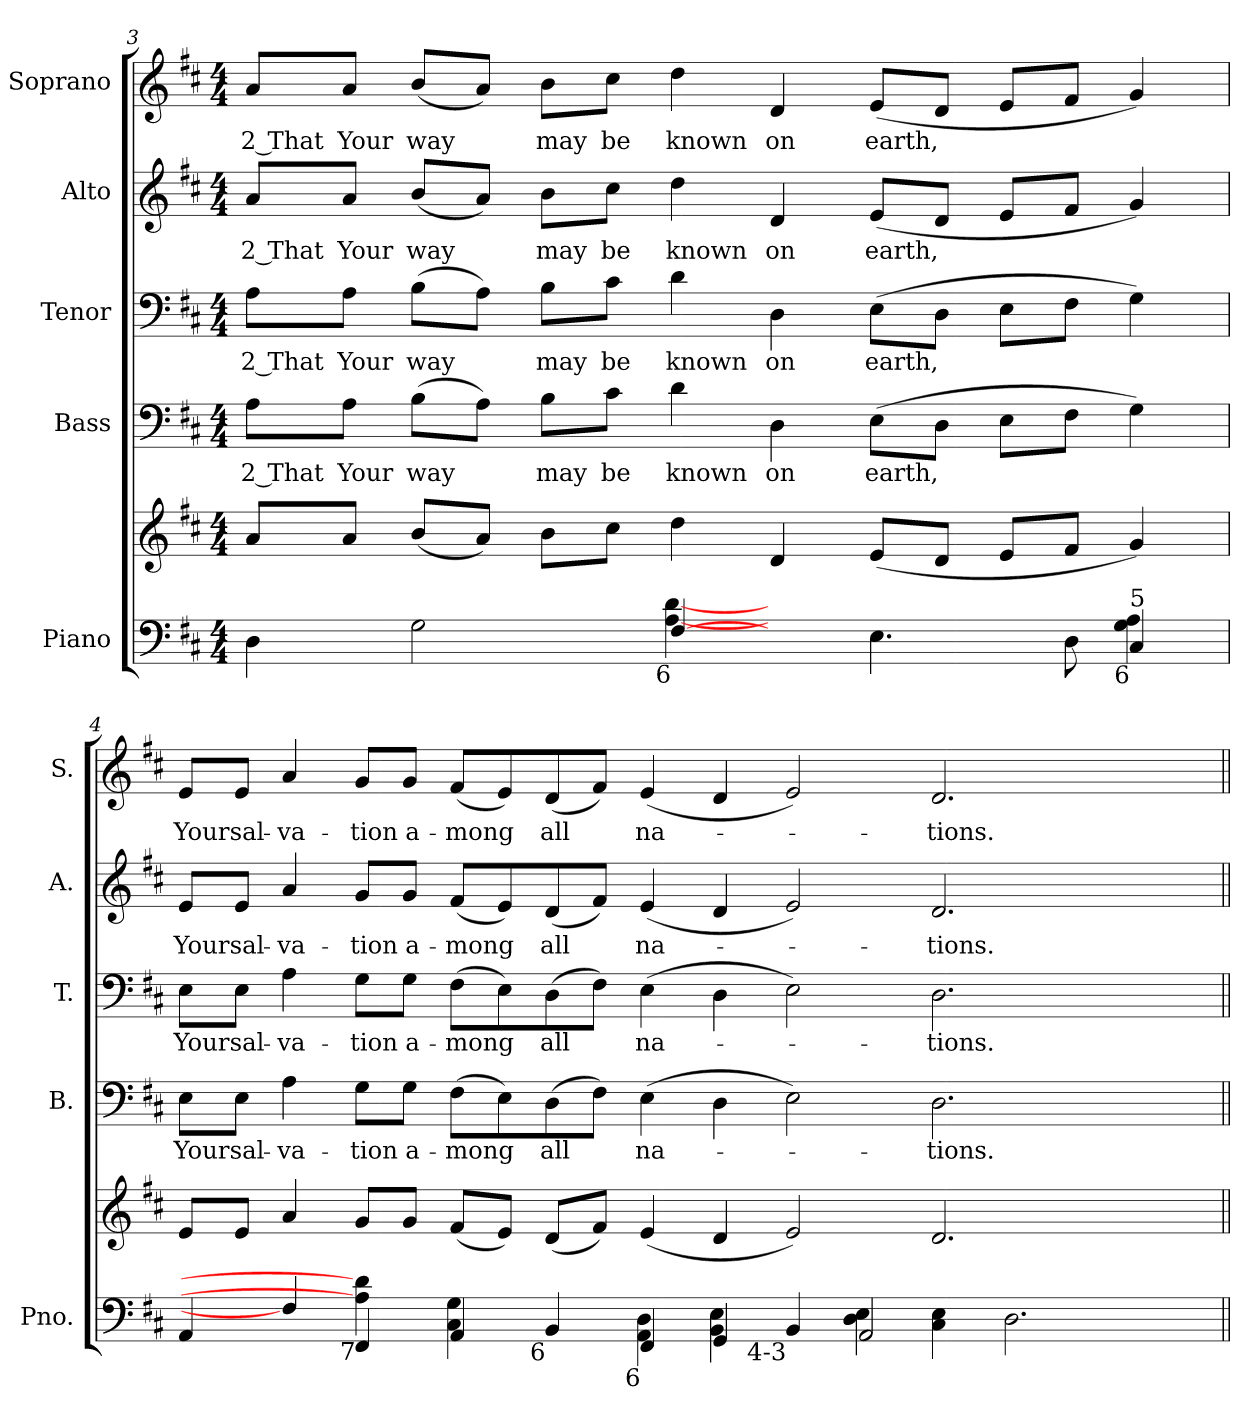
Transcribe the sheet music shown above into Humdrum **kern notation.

**kern	**kern	**kern	**text	**kern	**text	**kern	**text	**kern	**text
*part5	*part5	*part4	*part4	*part3	*part3	*part2	*part2	*part1	*part1
*staff6	*staff5	*staff4	*staff4	*staff3	*staff3	*staff2	*staff2	*staff1	*staff1
*I"Piano	*	*I"Bass	*	*I"Tenor	*	*I"Alto	*	*I"Soprano	*
*I'Pno.	*	*I'B.	*	*I'T.	*	*I'A.	*	*I'S.	*
!!LO:PB:g=z
*clefF4	*clefG2	*clefF4	*	*clefF4	*	*clefG2	*	*clefG2	*
*k[f#c#]	*k[f#c#]	*k[f#c#]	*	*k[f#c#]	*	*k[f#c#]	*	*k[f#c#]	*
*D:	*D:	*D:	*	*D:	*	*D:	*	*D:	*
*M4/4	*M4/4	*M4/4	*	*M4/4	*	*M4/4	*	*M4/4	*
=3	=3	=3	=3	=3	=3	=3	=3	=3	=3
*^	*	*	*	*	*	*	*	*	*
!	!	!	!	!LO:LY:b:color=#000000	!	!	!	!	!	!
!	!	!	!	!	!	!LO:LY:b:color=#000000	!	!	!	!
!	!	!	!	!	!	!	!	!LO:LY:b:color=#000000	!	!
!	!	!	!	!	!	!	!	!	!	!LO:LY:b:color=#000000
4Di\	2ryy	8ai/L	8Ai\L	2 That	8Ai\L	2 That	8ai/L	2 That	8ai/L	2 That
!	!	!	!	!LO:LY:b:color=#000000	!	!	!	!	!	!
!	!	!	!	!	!	!LO:LY:b:color=#000000	!	!	!	!
!	!	!	!	!	!	!	!	!LO:LY:b:color=#000000	!	!
!	!	!	!	!	!	!	!	!	!	!LO:LY:b:color=#000000
.	.	8ai/J	8Ai\J	Your	8Ai\J	Your	8ai/J	Your	8ai/J	Your
!	!	!	!	!LO:LY:b:color=#000000	!	!	!	!	!	!
!	!	!	!	!	!	!LO:LY:b:color=#000000	!	!	!	!
!	!	!	!	!	!	!	!	!LO:LY:b:color=#000000	!	!
!	!	!	!	!	!	!	!	!	!	!LO:LY:b:color=#000000
2Gi\	.	(8bi/L	(8Bi\L	way	(8Bi\L	way	(8bi/L	way	(8bi/L	way
.	.	8ai/J)	8Ai\J)	.	8Ai\J)	.	8ai/J)	.	8ai/J)	.
!	!	!	!	!LO:LY:b:color=#000000	!	!	!	!	!	!
!	!	!	!	!	!	!LO:LY:b:color=#000000	!	!	!	!
!	!	!	!	!	!	!	!	!LO:LY:b:color=#000000	!	!
!	!	!	!	!	!	!	!	!	!	!LO:LY:b:color=#000000
.	4ryy	8bi\L	8Bi\L	may	8Bi\L	may	8bi\L	may	8bi\L	may
!	!	!	!	!LO:LY:b:color=#000000	!	!	!	!	!	!
!	!	!	!	!	!	!LO:LY:b:color=#000000	!	!	!	!
!	!	!	!	!	!	!	!	!LO:LY:b:color=#000000	!	!
!	!	!	!	!	!	!	!	!	!	!LO:LY:b:color=#000000
.	.	8cc#i\J	8c#i\J	be	8c#i\J	be	8cc#i\J	be	8cc#i\J	be
!	!	!	!	!LO:LY:b:color=#000000	!	!	!	!	!	!
!	!	!	!	!	!	!LO:LY:b:color=#000000	!	!	!	!
!	!	!	!	!	!	!	!	!LO:LY:b:color=#000000	!	!
!LO:TX:b:rj:t=6	!	!	!	!	!	!	!	!	!	!
!	!	!	!	!	!	!	!	!	!	!LO:LY:b:color=#000000
[4F#i/	[4Ai\ [4di	4ddi\	4di\	known	4di\	known	4ddi\	known	4ddi\	known
!	!	!	!	!LO:LY:b:color=#000000	!	!	!	!	!	!
!	!	!	!	!	!	!LO:LY:b:color=#000000	!	!	!	!
!	!	!	!	!	!	!	!	!LO:LY:b:color=#000000	!	!
!	!	!	!	!	!	!	!	!	!	!LO:LY:b:color=#000000
4ryy	4ryy	4di/	4Di\	on	4Di\	on	4di/	on	4di/	on
!	!	!	!	!LO:LY:b:color=#000000	!	!	!	!	!	!
!	!	!	!	!	!	!LO:LY:b:color=#000000	!	!	!	!
!	!	!	!	!	!	!	!	!LO:LY:b:color=#000000	!	!
!	!	!	!	!	!	!	!	!	!	!LO:LY:b:color=#000000
4.Ei\	4ryy	(8ei/L	(8Ei\L	earth,	(8Ei\L	earth,	(8ei/L	earth,	(8ei/L	earth,
.	.	8di/J	8Di\J	.	8Di\J	.	8di/J	.	8di/J	.
.	4ryy	8ei/L	8Ei\L	.	8Ei\L	.	8ei/L	.	8ei/L	.
8Di\	.	8f#i/J	8F#i\J	.	8F#i\J	.	8f#i/J	.	8f#i/J	.
!LO:TX:b:rj:t=6	!	!	!	!	!	!	!	!	!	!
!LO:TX:t=5	!	!	!	!	!	!	!	!	!	!
4C#i/	4Gi\ 4Ai	4gi/)	4Gi\)	.	4Gi\)	.	4gi/)	.	4gi/)	.
!!LO:PB:g=z
=4	=4	=4	=4	=4	=4	=4	=4	=4	=4	=4
!	!	!	!	!LO:LY:b:color=#000000	!	!	!	!	!	!
!	!	!	!	!	!	!LO:LY:b:color=#000000	!	!	!	!
!	!	!	!	!	!	!	!	!LO:LY:b:color=#000000	!	!
!	!	!	!	!	!	!	!	!	!	!LO:LY:b:color=#000000
4AAi/	2ryy	8ei/L	8Ei\L	Your	8Ei\L	Your	8ei/L	Your	8ei/L	Your
!	!	!	!	!LO:LY:b:color=#000000	!	!	!	!	!	!
!	!	!	!	!	!	!LO:LY:b:color=#000000	!	!	!	!
!	!	!	!	!	!	!	!	!LO:LY:b:color=#000000	!	!
!	!	!	!	!	!	!	!	!	!	!LO:LY:b:color=#000000
.	.	8ei/J	8Ei\J	sal-	8Ei\J	sal-	8ei/J	sal-	8ei/J	sal-
!	!	!	!	!LO:LY:b:color=#000000	!	!	!	!	!	!
!	!	!	!	!	!	!LO:LY:b:color=#000000	!	!	!	!
!	!	!	!	!	!	!	!	!LO:LY:b:color=#000000	!	!
!	!	!	!	!	!	!	!	!	!	!LO:LY:b:color=#000000
4F#i/]	.	4ai/	4Ai\	-va-	4Ai\	-va-	4ai/	-va-	4ai/	-va-
!	!	!	!	!LO:LY:b:color=#000000	!	!	!	!	!	!
!	!	!	!	!	!	!LO:LY:b:color=#000000	!	!	!	!
!	!	!	!	!	!	!	!	!LO:LY:b:color=#000000	!	!
!LO:TX:b:rj:t=7	!	!	!	!	!	!	!	!	!	!
!	!	!	!	!	!	!	!	!	!	!LO:LY:b:color=#000000
4FF#i/	4Ai\] 4di]	8gi/L	8Gi\L	-tion	8Gi\L	-tion	8gi/L	-tion	8gi/L	-tion
!	!	!	!	!LO:LY:b:color=#000000	!	!	!	!	!	!
!	!	!	!	!	!	!LO:LY:b:color=#000000	!	!	!	!
!	!	!	!	!	!	!	!	!LO:LY:b:color=#000000	!	!
!	!	!	!	!	!	!	!	!	!	!LO:LY:b:color=#000000
.	.	8gi/J	8Gi\J	a-	8Gi\J	a-	8gi/J	a-	8gi/J	a-
!	!	!	!	!LO:LY:b:color=#000000	!	!	!	!	!	!
!	!	!	!	!	!	!LO:LY:b:color=#000000	!	!	!	!
!	!	!	!	!	!	!	!	!LO:LY:b:color=#000000	!	!
!	!	!	!	!	!	!	!	!	!	!LO:LY:b:color=#000000
4AAi/	4C#i\ 4Gi	(8f#i/L	(8F#i\L	-mong	(8F#i\L	-mong	(8f#i/L	-mong	(8f#i/L	-mong
.	.	8ei/J)	8Ei\)	.	8Ei\)	.	8ei/)	.	8ei/)	.
!	!	!	!	!LO:LY:b:color=#000000	!	!	!	!	!	!
!	!	!	!	!	!	!LO:LY:b:color=#000000	!	!	!	!
!	!	!	!	!	!	!	!	!LO:LY:b:color=#000000	!	!
!LO:TX:b:rj:t=6	!	!	!	!	!	!	!	!	!	!
!	!	!	!	!	!	!	!	!	!	!LO:LY:b:color=#000000
4BBi/	4ryy	(8di/L	(8Di\	all	(8Di\	all	(8di/	all	(8di/	all
.	.	8f#i/J)	8F#i\J)	.	8F#i\J)	.	8f#i/J)	.	8f#i/J)	.
!	!	!	!	!LO:LY:b:color=#000000	!	!	!	!	!	!
!	!	!	!	!	!	!LO:LY:b:color=#000000	!	!	!	!
!	!	!	!	!	!	!	!	!LO:LY:b:color=#000000	!	!
!LO:TX:b:rj:t=6	!	!	!	!	!	!	!	!	!	!
!	!	!	!	!	!	!	!	!	!	!LO:LY:b:color=#000000
4FF#i/	4AAi\ 4Di	(4ei/	(4Ei\	na-	(4Ei\	na-	(4ei/	na-	(4ei/	na-
4GGi/	4BBi\ 4Ei	4di/	4Di\	.	4Di\	.	4di/	.	4di/	.
!LO:TX:b:rj:t=4-3	!	!	!	!	!	!	!	!	!	!
4BBi/	4ryy	2ei/)	2Ei\)	.	2Ei\)	.	2ei/)	.	2ei/)	.
2AAi/	4Di\ 4Ei	.	.	.	.	.	.	.	.	.
!	!	!	!	!LO:LY:b:color=#000000	!	!	!	!	!	!
!	!	!	!	!	!	!LO:LY:b:color=#000000	!	!	!	!
!	!	!	!	!	!	!	!	!LO:LY:b:color=#000000	!	!
!	!	!	!	!	!	!	!	!	!	!LO:LY:b:color=#000000
.	4C#i\ 4Ei	2.di/	2.Di\	-tions.	2.Di\	-tions.	2.di/	-tions.	2.di/	-tions.
2.Di\	4ryy	.	.	.	.	.	.	.	.	.
.	2ryy	.	.	.	.	.	.	.	.	.
.	.	4ryy	4ryy	.	4ryy	.	4ryy	.	4ryy	.
*v	*v	*	*	*	*	*	*	*	*	*
=||	=||	=||	=||	=||	=||	=||	=||	=||	=||
*-	*-	*-	*-	*-	*-	*-	*-	*-	*-
